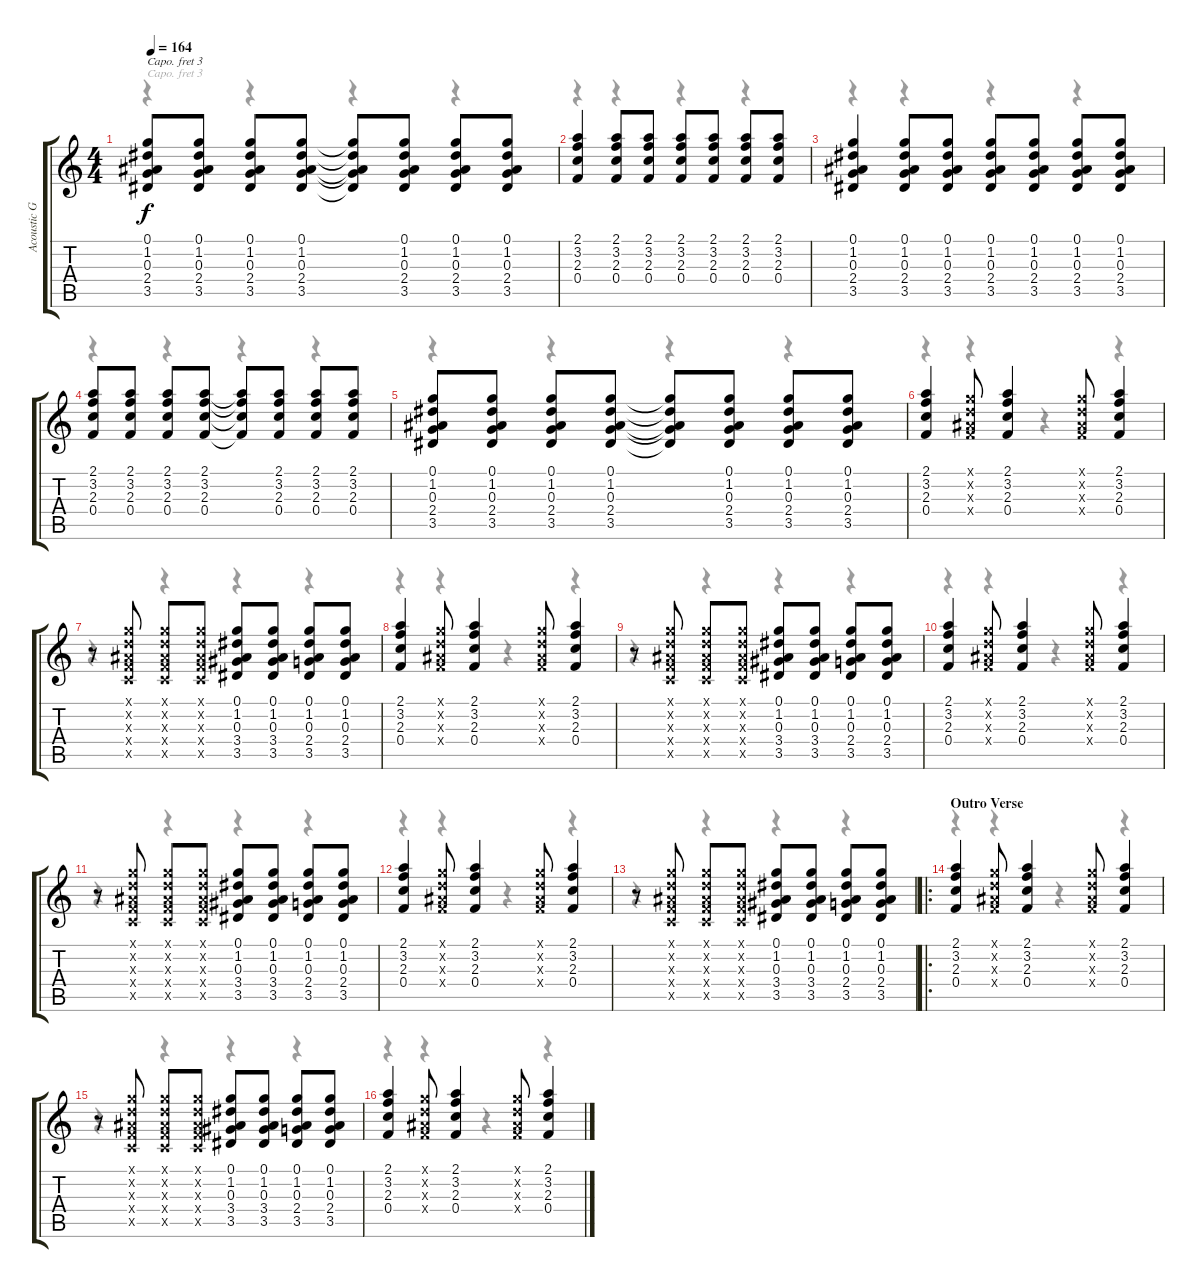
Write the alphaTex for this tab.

\track ("Acoustic Guitar (Capo 3rd fret)" "Acoustic G") {instrument acousticguitarsteel}
\staff {score tabs}
\capo 3
\tuning (E4 B3 G3 D3 A2 E2) {hide}
\voice
\ts (4 4)
\tempo 164
\clef g2
\ks c
(0.1 1.2 0.3 2.4 3.5).8{dy f} (0.1 1.2 0.3 2.4 3.5).8 (0.1 1.2 0.3 2.4 3.5).8 (0.1 1.2 0.3 2.4 3.5).8 (0.1{t} 1.2{t} 0.3{t} 2.4{t} 3.5{t}).8 (0.1 1.2 0.3 2.4 3.5).8 (0.1 1.2 0.3 2.4 3.5).8 (0.1 1.2 0.3 2.4 3.5).8 |
(2.1 3.2 2.3 0.4).4 (2.1 3.2 2.3 0.4).8 (2.1 3.2 2.3 0.4).8 (2.1 3.2 2.3 0.4).8 (2.1 3.2 2.3 0.4).8 (2.1 3.2 2.3 0.4).8 (2.1 3.2 2.3 0.4).8 |
(0.1 1.2 0.3 2.4 3.5).4 (0.1 1.2 0.3 2.4 3.5).8 (0.1 1.2 0.3 2.4 3.5).8 (0.1 1.2 0.3 2.4 3.5).8 (0.1 1.2 0.3 2.4 3.5).8 (0.1 1.2 0.3 2.4 3.5).8 (0.1 1.2 0.3 2.4 3.5).8 |
(2.1 3.2 2.3 0.4).8 (2.1 3.2 2.3 0.4).8 (2.1 3.2 2.3 0.4).8 (2.1 3.2 2.3 0.4).8 (2.1{t} 3.2{t} 2.3{t} 0.4{t}).8 (2.1 3.2 2.3 0.4).8 (2.1 3.2 2.3 0.4).8 (2.1 3.2 2.3 0.4).8 |
(0.1 1.2 0.3 2.4 3.5).8 (0.1 1.2 0.3 2.4 3.5).8 (0.1 1.2 0.3 2.4 3.5).8 (0.1 1.2 0.3 2.4 3.5).8 (0.1{t} 1.2{t} 0.3{t} 2.4{t} 3.5{t}).8 (0.1 1.2 0.3 2.4 3.5).8 (0.1 1.2 0.3 2.4 3.5).8 (0.1 1.2 0.3 2.4 3.5).8 |
(2.1 3.2 2.3 0.4).4 (0.1{x} 0.2{x} 0.3{x} 0.4{x}).8 (2.1 3.2 2.3 0.4).4 (0.1{x} 0.2{x} 0.3{x} 0.4{x}).8 (2.1 3.2 2.3 0.4).4 |
r.8 (0.1{x} 0.2{x} 0.3{x} 0.4{x} 0.5{x}).8 (0.1{x} 0.2{x} 0.3{x} 0.4{x} 0.5{x}).8 (0.1{x} 0.2{x} 0.3{x} 0.4{x} 0.5{x}).8 (0.1 1.2 0.3 3.4 3.5).8 (0.1 1.2 0.3 3.4 3.5).8 (0.1 1.2 0.3 2.4 3.5).8 (0.1 1.2 0.3 2.4 3.5).8 |
(2.1 3.2 2.3 0.4).4 (0.1{x} 0.2{x} 0.3{x} 0.4{x}).8 (2.1 3.2 2.3 0.4).4 (0.1{x} 0.2{x} 0.3{x} 0.4{x}).8 (2.1 3.2 2.3 0.4).4 |
r.8 (0.1{x} 0.2{x} 0.3{x} 0.4{x} 0.5{x}).8 (0.1{x} 0.2{x} 0.3{x} 0.4{x} 0.5{x}).8 (0.1{x} 0.2{x} 0.3{x} 0.4{x} 0.5{x}).8 (0.1 1.2 0.3 3.4 3.5).8 (0.1 1.2 0.3 3.4 3.5).8 (0.1 1.2 0.3 2.4 3.5).8 (0.1 1.2 0.3 2.4 3.5).8 |
(2.1 3.2 2.3 0.4).4 (0.1{x} 0.2{x} 0.3{x} 0.4{x}).8 (2.1 3.2 2.3 0.4).4 (0.1{x} 0.2{x} 0.3{x} 0.4{x}).8 (2.1 3.2 2.3 0.4).4 |
r.8 (0.1{x} 0.2{x} 0.3{x} 0.4{x} 0.5{x}).8 (0.1{x} 0.2{x} 0.3{x} 0.4{x} 0.5{x}).8 (0.1{x} 0.2{x} 0.3{x} 0.4{x} 0.5{x}).8 (0.1 1.2 0.3 3.4 3.5).8 (0.1 1.2 0.3 3.4 3.5).8 (0.1 1.2 0.3 2.4 3.5).8 (0.1 1.2 0.3 2.4 3.5).8 |
(2.1 3.2 2.3 0.4).4 (0.1{x} 0.2{x} 0.3{x} 0.4{x}).8 (2.1 3.2 2.3 0.4).4 (0.1{x} 0.2{x} 0.3{x} 0.4{x}).8 (2.1 3.2 2.3 0.4).4 |
r.8 (0.1{x} 0.2{x} 0.3{x} 0.4{x} 0.5{x}).8 (0.1{x} 0.2{x} 0.3{x} 0.4{x} 0.5{x}).8 (0.1{x} 0.2{x} 0.3{x} 0.4{x} 0.5{x}).8 (0.1 1.2 0.3 3.4 3.5).8 (0.1 1.2 0.3 3.4 3.5).8 (0.1 1.2 0.3 2.4 3.5).8 (0.1 1.2 0.3 2.4 3.5).8 |
\ro
\section ("" "Outro Verse")
(2.1 3.2 2.3 0.4).4 (0.1{x} 0.2{x} 0.3{x} 0.4{x}).8 (2.1 3.2 2.3 0.4).4 (0.1{x} 0.2{x} 0.3{x} 0.4{x}).8 (2.1 3.2 2.3 0.4).4 |
r.8 (0.1{x} 0.2{x} 0.3{x} 0.4{x} 0.5{x}).8 (0.1{x} 0.2{x} 0.3{x} 0.4{x} 0.5{x}).8 (0.1{x} 0.2{x} 0.3{x} 0.4{x} 0.5{x}).8 (0.1 1.2 0.3 3.4 3.5).8 (0.1 1.2 0.3 3.4 3.5).8 (0.1 1.2 0.3 2.4 3.5).8 (0.1 1.2 0.3 2.4 3.5).8 |
(2.1 3.2 2.3 0.4).4 (0.1{x} 0.2{x} 0.3{x} 0.4{x}).8 (2.1 3.2 2.3 0.4).4 (0.1{x} 0.2{x} 0.3{x} 0.4{x}).8 (2.1 3.2 2.3 0.4).4
\voice
\clef g2
\ottava regular
\simile none
\ks c
r.4{dy f} r.4 r.4 r.4 |
r.4 r.4 r.4 r.4 |
r.4 r.4 r.4 r.4 |
r.4 r.4 r.4 r.4 |
r.4 r.4 r.4 r.4 |
r.4 r.4 r.4 r.4 |
r.4 r.4 r.4 r.4 |
r.4 r.4 r.4 r.4 |
r.4 r.4 r.4 r.4 |
r.4 r.4 r.4 r.4 |
r.4 r.4 r.4 r.4 |
r.4 r.4 r.4 r.4 |
r.4 r.4 r.4 r.4 |
r.4 r.4 r.4 r.4 |
r.4 r.4 r.4 r.4 |
r.4 r.4 r.4 r.4
